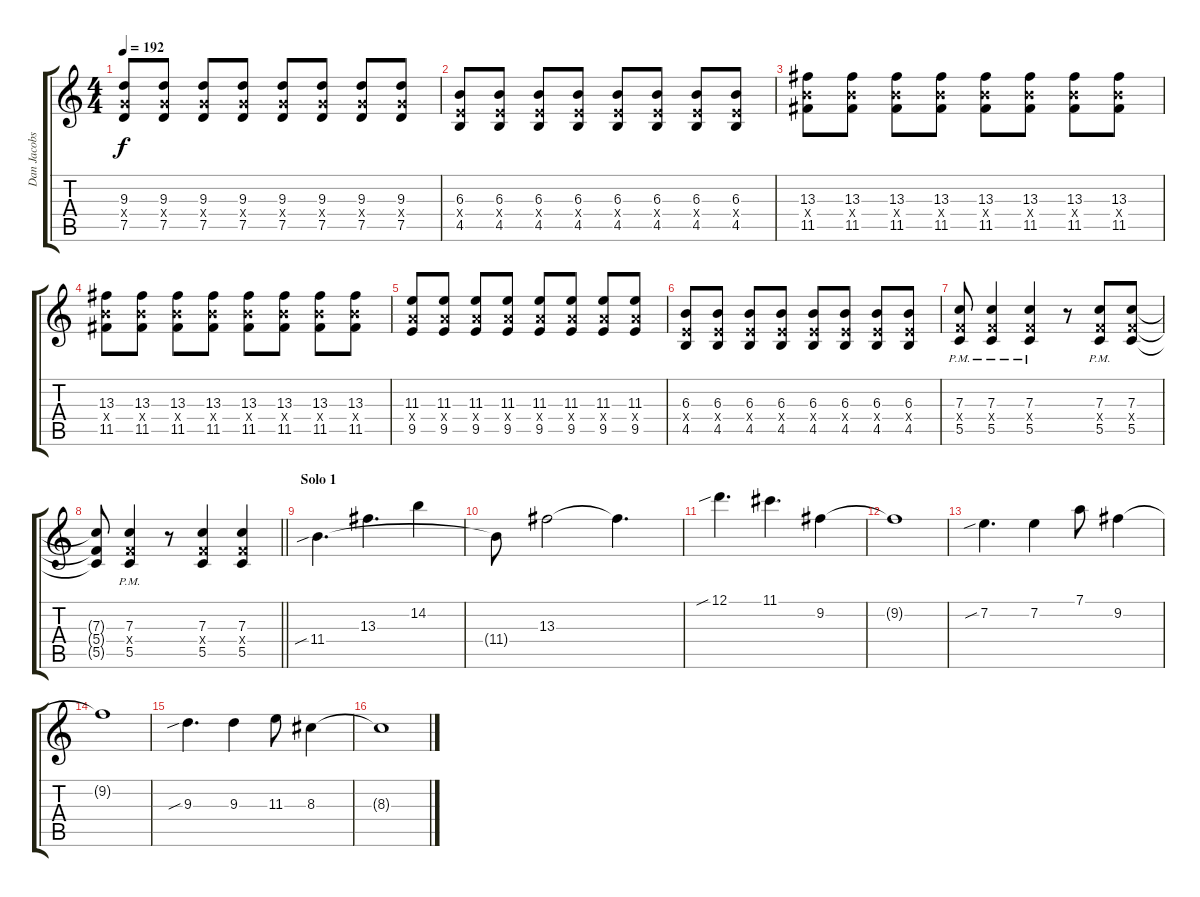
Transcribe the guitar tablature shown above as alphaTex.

\track ("Dan Jacobs" "Dan Jacobs") {instrument distortionguitar}
\staff {score tabs}
\tuning (D4 A3 F3 C3 G2 C2) {hide}
\ts (4 4)
\tempo 192
\clef g2
\ks aminor
(9.3 7.4{x} 7.5).8{dy f} (9.3 7.4{x} 7.5).8 (9.3 7.4{x} 7.5).8 (9.3 7.4{x} 7.5).8 (9.3 7.4{x} 7.5).8 (9.3 7.4{x} 7.5).8 (9.3 7.4{x} 7.5).8 (9.3 7.4{x} 7.5).8 |
(6.3 4.4{x} 4.5).8 (6.3 4.4{x} 4.5).8 (6.3 4.4{x} 4.5).8 (6.3 4.4{x} 4.5).8 (6.3 4.4{x} 4.5).8 (6.3 4.4{x} 4.5).8 (6.3 4.4{x} 4.5).8 (6.3 4.4{x} 4.5).8 |
(13.3 11.4{x} 11.5).8 (13.3 11.4{x} 11.5).8 (13.3 11.4{x} 11.5).8 (13.3 11.4{x} 11.5).8 (13.3 11.4{x} 11.5).8 (13.3 11.4{x} 11.5).8 (13.3 11.4{x} 11.5).8 (13.3 11.4{x} 11.5).8 |
(13.3 11.4{x} 11.5).8 (13.3 11.4{x} 11.5).8 (13.3 11.4{x} 11.5).8 (13.3 11.4{x} 11.5).8 (13.3 11.4{x} 11.5).8 (13.3 11.4{x} 11.5).8 (13.3 11.4{x} 11.5).8 (13.3 11.4{x} 11.5).8 |
(11.3 9.4{x} 9.5).8 (11.3 9.4{x} 9.5).8 (11.3 9.4{x} 9.5).8 (11.3 9.4{x} 9.5).8 (11.3 9.4{x} 9.5).8 (11.3 9.4{x} 9.5).8 (11.3 9.4{x} 9.5).8 (11.3 9.4{x} 9.5).8 |
(6.3 4.4{x} 4.5).8 (6.3 4.4{x} 4.5).8 (6.3 4.4{x} 4.5).8 (6.3 4.4{x} 4.5).8 (6.3 4.4{x} 4.5).8 (6.3 4.4{x} 4.5).8 (6.3 4.4{x} 4.5).8 (6.3 4.4{x} 4.5).8 |
(7.3 5.4{pm x} 5.5{pm}).8 (7.3 5.4{pm x} 5.5{pm}).4 (7.3 5.4{pm x} 5.5{pm}).4 r.8 (7.3 5.4{pm x} 5.5).8 (7.3 5.4{x} 5.5).8 |
\barLineRight lightlight
(7.3{t} 5.4{t} 5.5{t}).8 (7.3 5.4{pm x} 5.5{pm}).4 r.8 (7.3 5.4{x} 5.5).4 (7.3 5.4{x} 5.5).4 |
\section ("" "Solo 1")
11.4{sib}.4{d} 13.3.4{d} 14.2.4 |
11.4{t}.8 13.3.2 13.3{t}.4{d} |
12.1{sib}.4{d} 11.1.4{d} 9.2.4 |
9.2{t}.1 |
7.2{sib}.4{d} 7.2.4 7.1.8 9.2.4 |
9.2{t}.1 |
9.3{sib}.4{d} 9.3.4 11.3.8 8.3.4 |
8.3{t}.1
